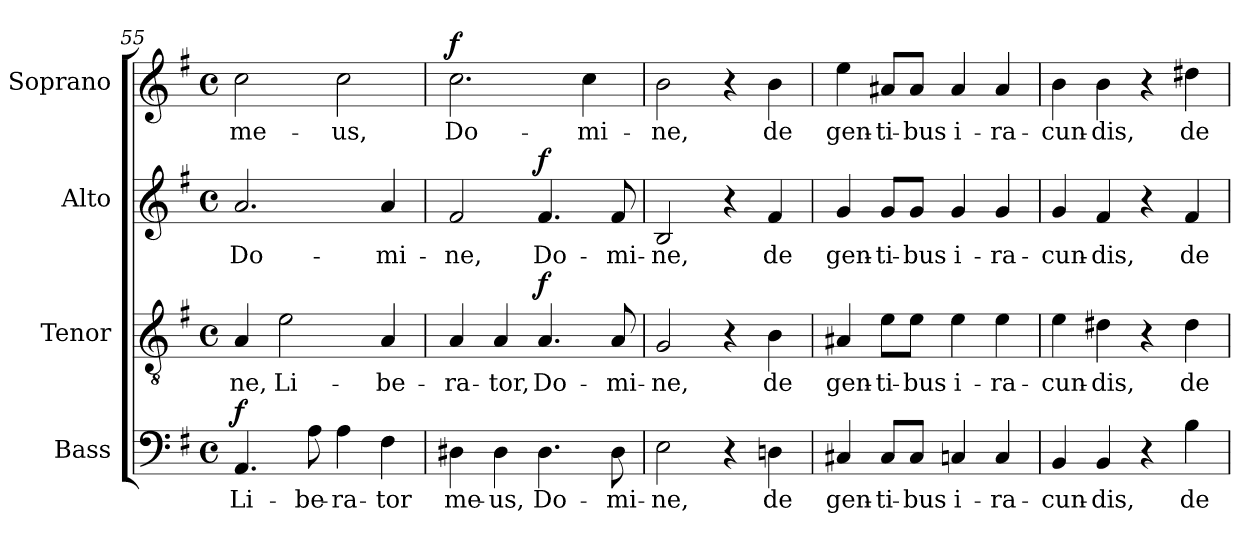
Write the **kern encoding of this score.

**kern	**text	**dynam	**kern	**text	**dynam	**kern	**text	**dynam	**kern	**text	**dynam
*part4	*part4	*part4	*part3	*part3	*part3	*part2	*part2	*part2	*part1	*part1	*part1
*staff4	*staff4	*staff4	*staff3	*staff3	*staff3	*staff2	*staff2	*staff2	*staff1	*staff1	*staff1
*I"Bass	*	*	*I"Tenor	*	*	*I"Alto	*	*	*I"Soprano	*	*
*I'B.	*	*	*I'T.	*	*	*I'A.	*	*	*I'S.	*	*
*clefF4	*	*	*clefGv2	*	*	*clefG2	*	*	*clefG2	*	*
*	*	*	*ITrd7c12	*	*	*	*	*	*	*	*
*k[f#]	*	*	*k[f#]	*	*	*k[f#]	*	*	*k[f#]	*	*
*G:	*	*	*G:	*	*	*G:	*	*	*G:	*	*
*M4/4	*	*	*M4/4	*	*	*M4/4	*	*	*M4/4	*	*
*met(c)	*	*	*met(c)	*	*	*met(c)	*	*	*met(c)	*	*
=55	=55	=55	=55	=55	=55	=55	=55	=55	=55	=55	=55
!	!LO:LY:b:color=#000000	!	!	!	!	!	!	!	!	!	!
!	!	!	!	!LO:LY:b:color=#000000	!	!	!	!	!	!	!
!	!	!	!	!	!	!	!LO:LY:b:color=#000000	!	!	!	!
!	!	!	!	!	!	!	!	!	!	!LO:LY:b:color=#000000	!
4.AAi/	Li-	f	4AAi/	-ne,	.	2.ai/	Do-	.	2cci\	me-	.
!	!	!	!	!LO:LY:b:color=#000000	!	!	!	!	!	!	!
.	.	.	2Ei\	Li-	.	.	.	.	.	.	.
!	!LO:LY:b:color=#000000	!	!	!	!	!	!	!	!	!	!
8Ai\	-be-	.	.	.	.	.	.	.	.	.	.
!	!LO:LY:b:color=#000000	!	!	!	!	!	!	!	!	!	!
!	!	!	!	!	!	!	!	!	!	!LO:LY:b:color=#000000	!
4Ai\	-ra-	.	.	.	.	.	.	.	2cci\	-us,	.
!	!LO:LY:b:color=#000000	!	!	!	!	!	!	!	!	!	!
!	!	!	!	!LO:LY:b:color=#000000	!	!	!	!	!	!	!
!	!	!	!	!	!	!	!LO:LY:b:color=#000000	!	!	!	!
4F#i\	-tor	.	4AAi/	-be-	.	4ai/	-mi-	.	.	.	.
=56	=56	=56	=56	=56	=56	=56	=56	=56	=56	=56	=56
!	!LO:LY:b:color=#000000	!	!	!	!	!	!	!	!	!	!
!	!	!	!	!LO:LY:b:color=#000000	!	!	!	!	!	!	!
!	!	!	!	!	!	!	!LO:LY:b:color=#000000	!	!	!	!
!	!	!	!	!	!	!	!	!	!	!LO:LY:b:color=#000000	!
4D#Xi\	me-	.	4AAi/	-ra-	.	2f#i/	-ne,	.	2.cci\	Do-	f
!	!LO:LY:b:color=#000000	!	!	!	!	!	!	!	!	!	!
!	!	!	!	!LO:LY:b:color=#000000	!	!	!	!	!	!	!
4D#i\	-us,	.	4AAi/	-tor,	.	.	.	.	.	.	.
!	!LO:LY:b:color=#000000	!	!	!	!	!	!	!	!	!	!
!	!	!	!	!LO:LY:b:color=#000000	!	!	!	!	!	!	!
!	!	!	!	!	!	!	!LO:LY:b:color=#000000	!	!	!	!
4.D#i\	Do-	.	4.AAi/	Do-	f	4.f#i/	Do-	f	.	.	.
!	!	!	!	!	!	!	!	!	!	!LO:LY:b:color=#000000	!
.	.	.	.	.	.	.	.	.	4cci\	-mi-	.
!	!LO:LY:b:color=#000000	!	!	!	!	!	!	!	!	!	!
!	!	!	!	!LO:LY:b:color=#000000	!	!	!	!	!	!	!
!	!	!	!	!	!	!	!LO:LY:b:color=#000000	!	!	!	!
8D#i\	-mi-	.	8AAi/	-mi-	.	8f#i/	-mi-	.	.	.	.
=57	=57	=57	=57	=57	=57	=57	=57	=57	=57	=57	=57
!	!LO:LY:b:color=#000000	!	!	!	!	!	!	!	!	!	!
!	!	!	!	!LO:LY:b:color=#000000	!	!	!	!	!	!	!
!	!	!	!	!	!	!	!LO:LY:b:color=#000000	!	!	!	!
!	!	!	!	!	!	!	!	!	!	!LO:LY:b:color=#000000	!
2Ei\	-ne,	.	2GGi/	-ne,	.	2Bi/	-ne,	.	2bi\	-ne,	.
4r	.	.	4r	.	.	4r	.	.	4r	.	.
!	!LO:LY:b:color=#000000	!	!	!	!	!	!	!	!	!	!
!	!	!	!	!LO:LY:b:color=#000000	!	!	!	!	!	!	!
!	!	!	!	!	!	!	!LO:LY:b:color=#000000	!	!	!	!
!	!	!	!	!	!	!	!	!	!	!LO:LY:b:color=#000000	!
4Dni\	de	.	4BBi\	de	.	4f#i/	de	.	4bi\	de	.
=58	=58	=58	=58	=58	=58	=58	=58	=58	=58	=58	=58
!	!LO:LY:b:color=#000000	!	!	!	!	!	!	!	!	!	!
!	!	!	!	!LO:LY:b:color=#000000	!	!	!	!	!	!	!
!	!	!	!	!	!	!	!LO:LY:b:color=#000000	!	!	!	!
!	!	!	!	!	!	!	!	!	!	!LO:LY:b:color=#000000	!
4C#Xi/	gen-	.	4AA#Xi/	gen-	.	4gi/	gen-	.	4eei\	gen-	.
!	!LO:LY:b:color=#000000	!	!	!	!	!	!	!	!	!	!
!	!	!	!	!LO:LY:b:color=#000000	!	!	!	!	!	!	!
!	!	!	!	!	!	!	!LO:LY:b:color=#000000	!	!	!	!
!	!	!	!	!	!	!	!	!	!	!LO:LY:b:color=#000000	!
8C#i/L	-ti-	.	8Ei\L	-ti-	.	8gi/L	-ti-	.	8a#Xi/L	-ti-	.
!	!LO:LY:b:color=#000000	!	!	!	!	!	!	!	!	!	!
!	!	!	!	!LO:LY:b:color=#000000	!	!	!	!	!	!	!
!	!	!	!	!	!	!	!LO:LY:b:color=#000000	!	!	!	!
!	!	!	!	!	!	!	!	!	!	!LO:LY:b:color=#000000	!
8C#i/J	-bus	.	8Ei\J	-bus	.	8gi/J	-bus	.	8a#i/J	-bus	.
!	!LO:LY:b:color=#000000	!	!	!	!	!	!	!	!	!	!
!	!	!	!	!LO:LY:b:color=#000000	!	!	!	!	!	!	!
!	!	!	!	!	!	!	!LO:LY:b:color=#000000	!	!	!	!
!	!	!	!	!	!	!	!	!	!	!LO:LY:b:color=#000000	!
4Cni/	i-	.	4Ei\	i-	.	4gi/	i-	.	4a#i/	i-	.
!	!LO:LY:b:color=#000000	!	!	!	!	!	!	!	!	!	!
!	!	!	!	!LO:LY:b:color=#000000	!	!	!	!	!	!	!
!	!	!	!	!	!	!	!LO:LY:b:color=#000000	!	!	!	!
!	!	!	!	!	!	!	!	!	!	!LO:LY:b:color=#000000	!
4Ci/	-ra-	.	4Ei\	-ra-	.	4gi/	-ra-	.	4a#i/	-ra-	.
=59	=59	=59	=59	=59	=59	=59	=59	=59	=59	=59	=59
!	!LO:LY:b:color=#000000	!	!	!	!	!	!	!	!	!	!
!	!	!	!	!LO:LY:b:color=#000000	!	!	!	!	!	!	!
!	!	!	!	!	!	!	!LO:LY:b:color=#000000	!	!	!	!
!	!	!	!	!	!	!	!	!	!	!LO:LY:b:color=#000000	!
4BBi/	-cun-	.	4Ei\	-cun-	.	4gi/	-cun-	.	4bi\	-cun-	.
!	!LO:LY:b:color=#000000	!	!	!	!	!	!	!	!	!	!
!	!	!	!	!LO:LY:b:color=#000000	!	!	!	!	!	!	!
!	!	!	!	!	!	!	!LO:LY:b:color=#000000	!	!	!	!
!	!	!	!	!	!	!	!	!	!	!LO:LY:b:color=#000000	!
4BBi/	-dis,	.	4D#Xi\	-dis,	.	4f#i/	-dis,	.	4bi\	-dis,	.
4r	.	.	4r	.	.	4r	.	.	4r	.	.
!	!LO:LY:b:color=#000000	!	!	!	!	!	!	!	!	!	!
!	!	!	!	!LO:LY:b:color=#000000	!	!	!	!	!	!	!
!	!	!	!	!	!	!	!LO:LY:b:color=#000000	!	!	!	!
!	!	!	!	!	!	!	!	!	!	!LO:LY:b:color=#000000	!
4Bi\	de	.	4D#i\	de	.	4f#i/	de	.	4dd#Xi\	de	.
=	=	=	=	=	=	=	=	=	=	=	=
*-	*-	*-	*-	*-	*-	*-	*-	*-	*-	*-	*-
